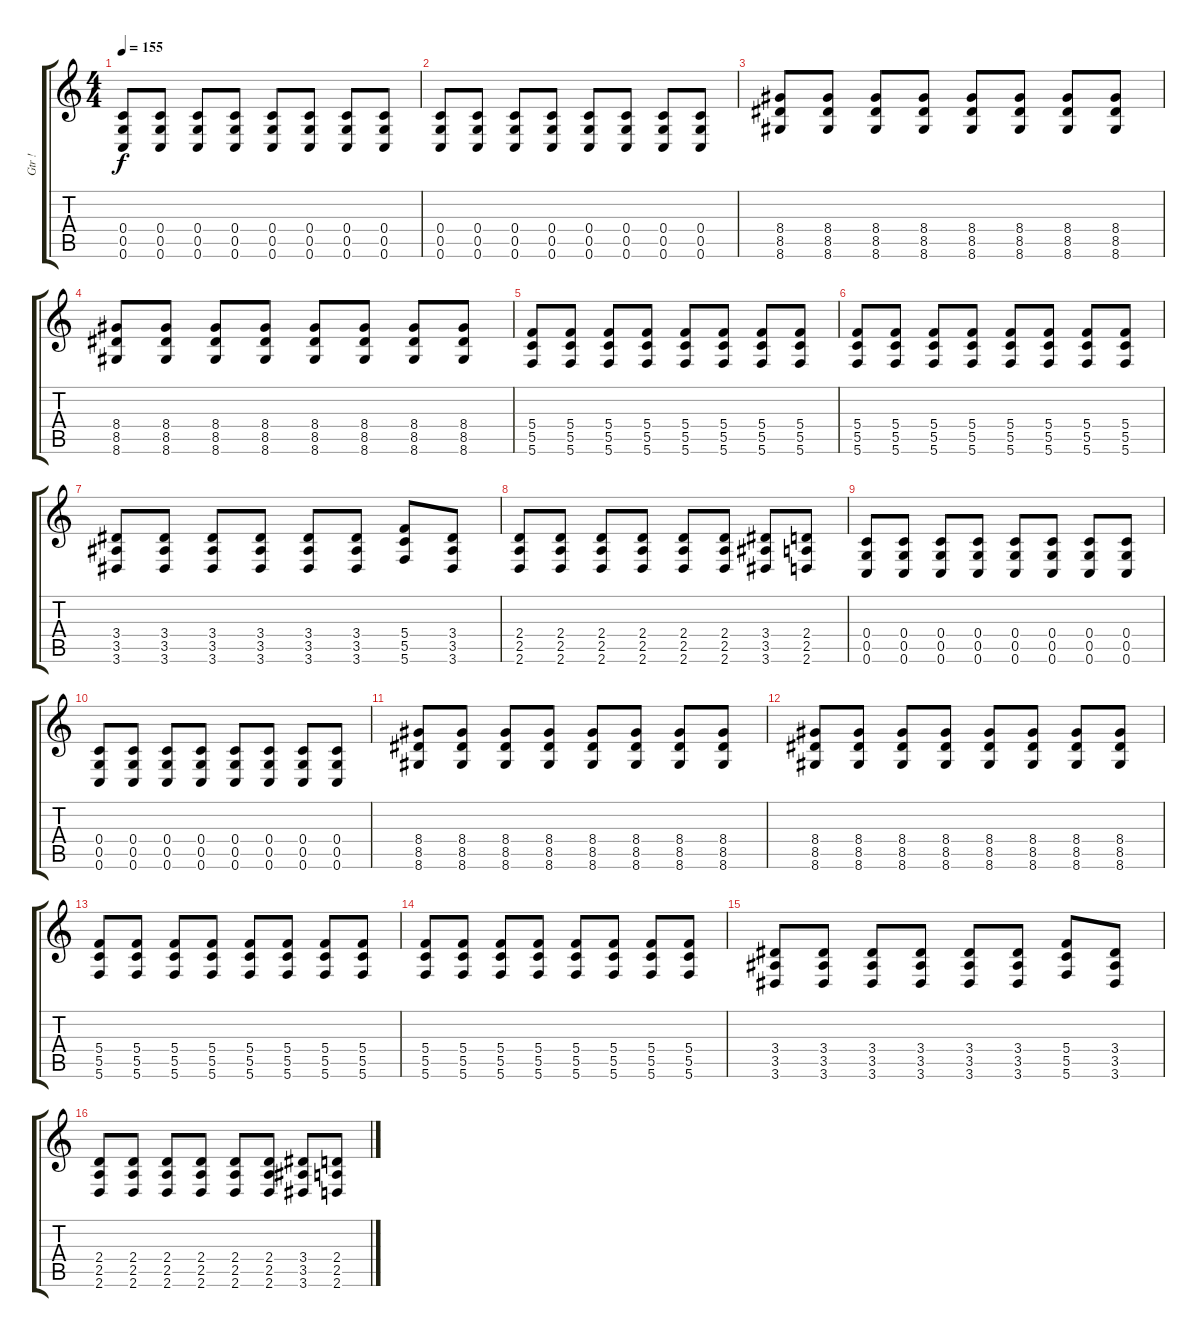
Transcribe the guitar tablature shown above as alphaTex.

\track ("Gtr !" "Gtr !") {instrument distortionguitar}
\staff {score tabs}
\tuning (D4 A3 F3 C3 G2 C2) {hide}
\ts (4 4)
\tempo 155
\clef g2
\ks c
(0.4 0.5 0.6).8{dy f instrument distortionguitar} (0.4 0.5 0.6).8 (0.4 0.5 0.6).8 (0.4 0.5 0.6).8 (0.4 0.5 0.6).8 (0.4 0.5 0.6).8 (0.4 0.5 0.6).8 (0.4 0.5 0.6).8 |
(0.4 0.5 0.6).8 (0.4 0.5 0.6).8 (0.4 0.5 0.6).8 (0.4 0.5 0.6).8 (0.4 0.5 0.6).8 (0.4 0.5 0.6).8 (0.4 0.5 0.6).8 (0.4 0.5 0.6).8 |
(8.4 8.5 8.6).8 (8.4 8.5 8.6).8 (8.4 8.5 8.6).8 (8.4 8.5 8.6).8 (8.4 8.5 8.6).8 (8.4 8.5 8.6).8 (8.4 8.5 8.6).8 (8.4 8.5 8.6).8 |
(8.4 8.5 8.6).8 (8.4 8.5 8.6).8 (8.4 8.5 8.6).8 (8.4 8.5 8.6).8 (8.4 8.5 8.6).8 (8.4 8.5 8.6).8 (8.4 8.5 8.6).8 (8.4 8.5 8.6).8 |
(5.4 5.5 5.6).8 (5.4 5.5 5.6).8 (5.4 5.5 5.6).8 (5.4 5.5 5.6).8 (5.4 5.5 5.6).8 (5.4 5.5 5.6).8 (5.4 5.5 5.6).8 (5.4 5.5 5.6).8 |
(5.4 5.5 5.6).8 (5.4 5.5 5.6).8 (5.4 5.5 5.6).8 (5.4 5.5 5.6).8 (5.4 5.5 5.6).8 (5.4 5.5 5.6).8 (5.4 5.5 5.6).8 (5.4 5.5 5.6).8 |
(3.4 3.5 3.6).8 (3.4 3.5 3.6).8 (3.4 3.5 3.6).8 (3.4 3.5 3.6).8 (3.4 3.5 3.6).8 (3.4 3.5 3.6).8 (5.4 5.5 5.6).8 (3.4 3.5 3.6).8 |
(2.4 2.5 2.6).8 (2.4 2.5 2.6).8 (2.4 2.5 2.6).8 (2.4 2.5 2.6).8 (2.4 2.5 2.6).8 (2.4 2.5 2.6).8 (3.4 3.5 3.6).8 (2.4 2.5 2.6).8 |
(0.4 0.5 0.6).8 (0.4 0.5 0.6).8 (0.4 0.5 0.6).8 (0.4 0.5 0.6).8 (0.4 0.5 0.6).8 (0.4 0.5 0.6).8 (0.4 0.5 0.6).8 (0.4 0.5 0.6).8 |
(0.4 0.5 0.6).8 (0.4 0.5 0.6).8 (0.4 0.5 0.6).8 (0.4 0.5 0.6).8 (0.4 0.5 0.6).8 (0.4 0.5 0.6).8 (0.4 0.5 0.6).8 (0.4 0.5 0.6).8 |
(8.4 8.5 8.6).8 (8.4 8.5 8.6).8 (8.4 8.5 8.6).8 (8.4 8.5 8.6).8 (8.4 8.5 8.6).8 (8.4 8.5 8.6).8 (8.4 8.5 8.6).8 (8.4 8.5 8.6).8 |
(8.4 8.5 8.6).8 (8.4 8.5 8.6).8 (8.4 8.5 8.6).8 (8.4 8.5 8.6).8 (8.4 8.5 8.6).8 (8.4 8.5 8.6).8 (8.4 8.5 8.6).8 (8.4 8.5 8.6).8 |
(5.4 5.5 5.6).8 (5.4 5.5 5.6).8 (5.4 5.5 5.6).8 (5.4 5.5 5.6).8 (5.4 5.5 5.6).8 (5.4 5.5 5.6).8 (5.4 5.5 5.6).8 (5.4 5.5 5.6).8 |
(5.4 5.5 5.6).8 (5.4 5.5 5.6).8 (5.4 5.5 5.6).8 (5.4 5.5 5.6).8 (5.4 5.5 5.6).8 (5.4 5.5 5.6).8 (5.4 5.5 5.6).8 (5.4 5.5 5.6).8 |
(3.4 3.5 3.6).8 (3.4 3.5 3.6).8 (3.4 3.5 3.6).8 (3.4 3.5 3.6).8 (3.4 3.5 3.6).8 (3.4 3.5 3.6).8 (5.4 5.5 5.6).8 (3.4 3.5 3.6).8 |
(2.4 2.5 2.6).8 (2.4 2.5 2.6).8 (2.4 2.5 2.6).8 (2.4 2.5 2.6).8 (2.4 2.5 2.6).8 (2.4 2.5 2.6).8 (3.4 3.5 3.6).8 (2.4 2.5 2.6).8
